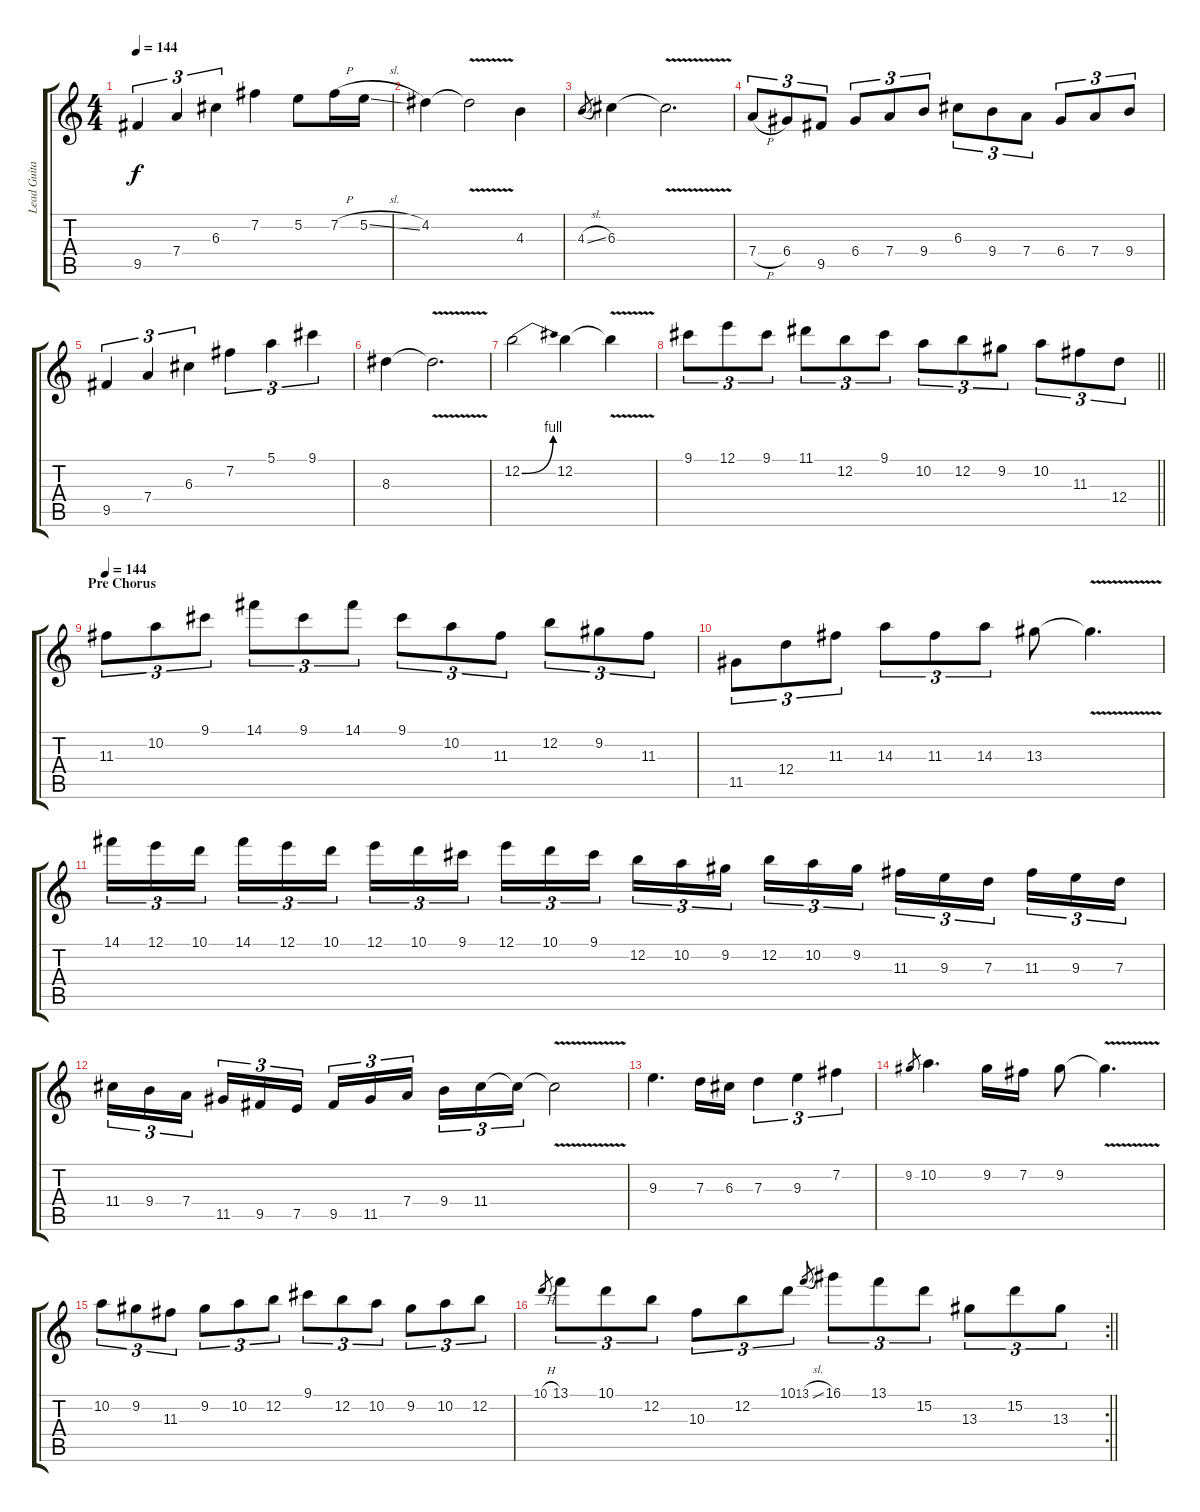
\track ("Lead Guitar" "Lead Guita") {instrument distortionguitar}
\staff {score tabs}
\tuning (E4 B3 G3 D3 A2 E2) {hide}
\ts (4 4)
\tempo 144
\clef g2
\ks c
9.5.4{tu (3 2) dy f} 7.4.4{tu (3 2)} 6.3.4{tu (3 2)} 7.2.4 5.2.8 7.2{h}.16 5.2{sl}.16 |
4.2.4 4.2{v t}.2 4.3.4 |
4.3{sl}.8{gr} 6.3.4 6.3{v t}.2{d} |
7.4{h}.8{tu (3 2)} 6.4.8{tu (3 2)} 9.5.8{tu (3 2)} 6.4.8{tu (3 2)} 7.4.8{tu (3 2)} 9.4.8{tu (3 2)} 6.3.8{tu (3 2)} 9.4.8{tu (3 2)} 7.4.8{tu (3 2)} 6.4.8{tu (3 2)} 7.4.8{tu (3 2)} 9.4.8{tu (3 2)} |
9.5.4{tu (3 2)} 7.4.4{tu (3 2)} 6.3.4{tu (3 2)} 7.2.4{tu (3 2)} 5.1.4{tu (3 2)} 9.1.4{tu (3 2)} |
8.3.4 8.3{v t}.2{d} |
12.2{be (bend 0 0 60 4)}.2 12.2.4 12.2{v t}.4 |
\barLineRight lightlight
9.1.8{tu (3 2)} 12.1.8{tu (3 2)} 9.1.8{tu (3 2)} 11.1.8{tu (3 2)} 12.2.8{tu (3 2)} 9.1.8{tu (3 2)} 10.2.8{tu (3 2)} 12.2.8{tu (3 2)} 9.2.8{tu (3 2)} 10.2.8{tu (3 2)} 11.3.8{tu (3 2)} 12.4.8{tu (3 2)} |
\section ("" "Pre Chorus")
\tempo 144
11.3.8{tu (3 2) instrument distortionguitar} 10.2.8{tu (3 2)} 9.1.8{tu (3 2)} 14.1.8{tu (3 2)} 9.1.8{tu (3 2)} 14.1.8{tu (3 2)} 9.1.8{tu (3 2)} 10.2.8{tu (3 2)} 11.3.8{tu (3 2)} 12.2.8{tu (3 2)} 9.2.8{tu (3 2)} 11.3.8{tu (3 2)} |
11.5.8{tu (3 2)} 12.4.8{tu (3 2)} 11.3.8{tu (3 2)} 14.3.8{tu (3 2)} 11.3.8{tu (3 2)} 14.3.8{tu (3 2)} 13.3.8 13.3{v t}.4{d} |
14.1.16{tu (3 2)} 12.1.16{tu (3 2)} 10.1.16{tu (3 2) beam splitsecondary} 14.1.16{tu (3 2)} 12.1.16{tu (3 2)} 10.1.16{tu (3 2)} 12.1.16{tu (3 2)} 10.1.16{tu (3 2)} 9.1.16{tu (3 2) beam splitsecondary} 12.1.16{tu (3 2)} 10.1.16{tu (3 2)} 9.1.16{tu (3 2)} 12.2.16{tu (3 2)} 10.2.16{tu (3 2)} 9.2.16{tu (3 2) beam splitsecondary} 12.2.16{tu (3 2)} 10.2.16{tu (3 2)} 9.2.16{tu (3 2)} 11.3.16{tu (3 2)} 9.3.16{tu (3 2)} 7.3.16{tu (3 2) beam splitsecondary} 11.3.16{tu (3 2)} 9.3.16{tu (3 2)} 7.3.16{tu (3 2)} |
11.4.16{tu (3 2)} 9.4.16{tu (3 2)} 7.4.16{tu (3 2) beam splitsecondary} 11.5.16{tu (3 2)} 9.5.16{tu (3 2)} 7.5.16{tu (3 2)} 9.5.16{tu (3 2)} 11.5.16{tu (3 2)} 7.4.16{tu (3 2) beam splitsecondary} 9.4.16{tu (3 2)} 11.4.16{tu (3 2)} 11.4{t}.16{tu (3 2)} 11.4{v t}.2 |
9.3.4{d} 7.3.16 6.3.16 7.3.4{tu (3 2)} 9.3.4{tu (3 2)} 7.2.4{tu (3 2)} |
9.2.8{gr} 10.2.4{d} 9.2.16 7.2.16 9.2.8 9.2{v t}.4{d} |
10.2.8{tu (3 2)} 9.2.8{tu (3 2)} 11.3.8{tu (3 2)} 9.2.8{tu (3 2)} 10.2.8{tu (3 2)} 12.2.8{tu (3 2)} 9.1.8{tu (3 2)} 12.2.8{tu (3 2)} 10.2.8{tu (3 2)} 9.2.8{tu (3 2)} 10.2.8{tu (3 2)} 12.2.8{tu (3 2)} |
\rc 2
\barLineRight lightlight
10.1{h}.8{gr} 13.1.8{tu (3 2)} 10.1.8{tu (3 2)} 12.2.8{tu (3 2)} 10.3.8{tu (3 2)} 12.2.8{tu (3 2)} 10.1.8{tu (3 2)} 13.1{sl}.8{gr} 16.1.8{tu (3 2)} 13.1.8{tu (3 2)} 15.2.8{tu (3 2)} 13.3.8{tu (3 2)} 15.2.8{tu (3 2)} 13.3.8{tu (3 2)}
